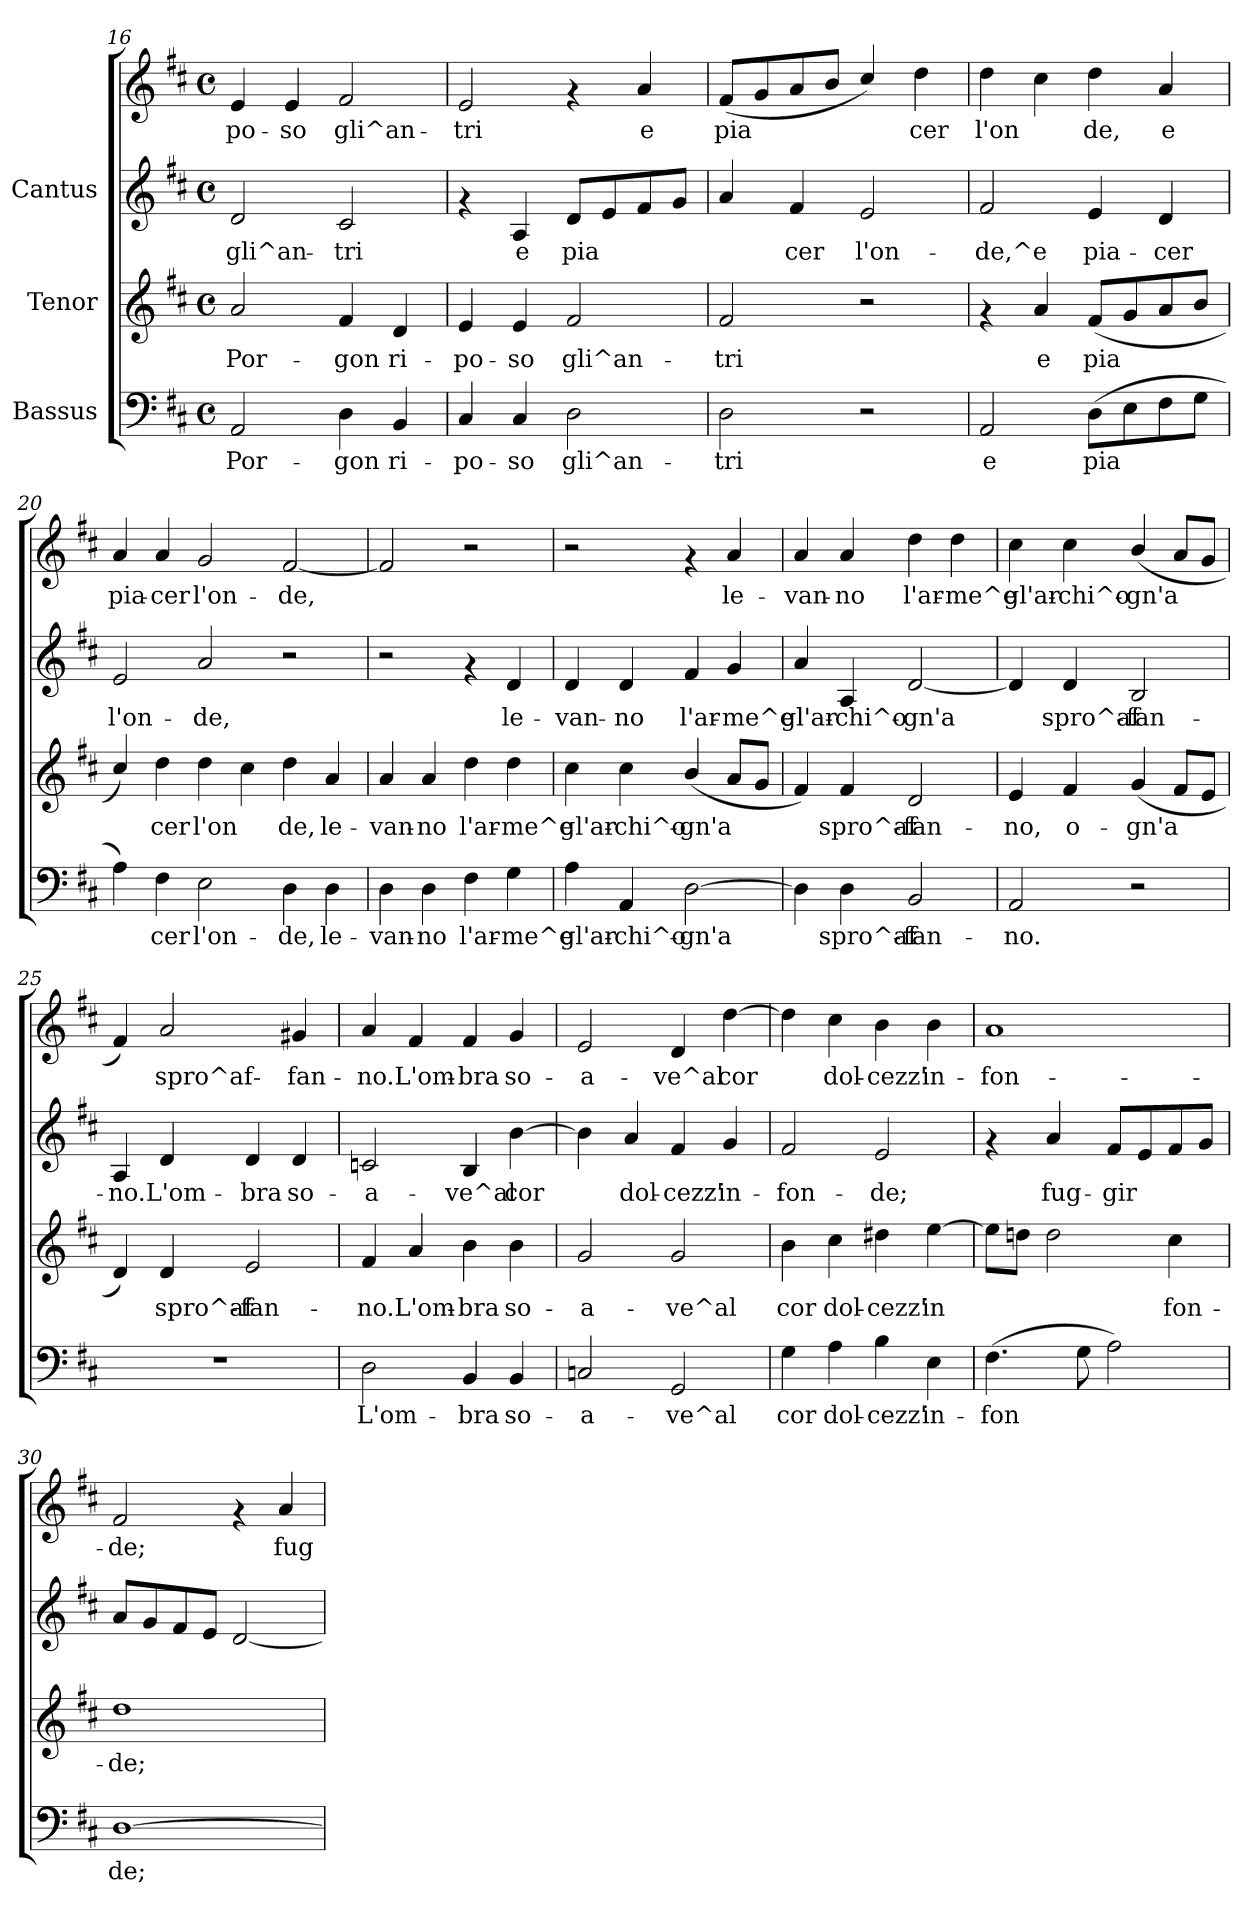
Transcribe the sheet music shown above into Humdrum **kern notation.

**kern	**text	**kern	**text	**kern	**text	**kern	**text
*part3	*part3	*part2	*part2	*part1	*part1	*part1	*part1
*staff4	*staff4	*staff3	*staff3	*staff2	*staff2	*staff1	*staff1
*I"Bassus	*	*I"Tenor	*	*I"Cantus	*	*	*
*clefF4	*	*clefG2	*	*clefG2	*	*clefG2	*
*k[f#c#]	*	*k[f#c#]	*	*k[f#c#]	*	*k[f#c#]	*
*D:	*	*D:	*	*D:	*	*D:	*
*M4/4	*	*M4/4	*	*M4/4	*	*M4/4	*
*met(c)	*	*met(c)	*	*met(c)	*	*met(c)	*
=16	=16	=16	=16	=16	=16	=16	=16
!	!LO:LY:b:cj	!	!LO:LY:b:cj	!	!LO:LY:b:cj	!	!LO:LY:b:cj
2AA/	Por-	2a/	Por-	2d/	-gli^an-	4e/	po-
!	!	!	!	!	!	!	!LO:LY:b:cj
.	.	.	.	.	.	4e/	-so
!	!LO:LY:b:cj	!	!LO:LY:b:cj	!	!LO:LY:b:cj	!	!LO:LY:b:cj
4D\	-gon	4f#/	-gon	2c#/	-tri	2f#/	gli^an-
!	!LO:LY:b:cj	!	!LO:LY:b:cj	!	!	!	!
4BB/	ri-	4d/	ri-	.	.	.	.
=17	=17	=17	=17	=17	=17	=17	=17
!	!LO:LY:b:cj	!	!LO:LY:b:cj	!	!	!	!LO:LY:b:cj
4C#/	-po-	4e/	-po-	4rf	.	2e/	tri
!	!LO:LY:b:cj	!	!LO:LY:b:cj	!	!LO:LY:b:cj	!	!
4C#/	-so	4e/	-so	4A/	e	.	.
!	!LO:LY:b:cj	!	!LO:LY:b:cj	!	!LO:LY:b:cj	!	!
2D\	gli^an-	2f#/	gli^an-	8d/L	pia-	4rf	.
!	!	!	!	!	!LO:LY:b:cj	!	!
.	.	.	.	8e/	--	.	.
!	!	!	!	!	!LO:LY:b:cj	!	!LO:LY:b:cj
.	.	.	.	8f#/	--	4a/	e
!	!	!	!	!	!LO:LY:b:cj	!	!
.	.	.	.	8g/J	--	.	.
=18	=18	=18	=18	=18	=18	=18	=18
!	!LO:LY:b:cj	!	!LO:LY:b:cj	!	!LO:LY:b:cj	!	!LO:LY:b:cj
2D\	-tri	2f#/	-tri	4a/	.	(<8f#/L	-pia-
!	!	!	!	!	!	!	!LO:LY:b:cj
.	.	.	.	.	.	8g/	-
!	!	!	!	!	!LO:LY:b:cj	!	!LO:LY:b:cj
.	.	.	.	4f#/	cer	8a/	.
!	!	!	!	!	!	!	!LO:LY:b:cj
.	.	.	.	.	.	8b/J	.
!	!	!	!	!	!LO:LY:b:cj	!	!LO:LY:b:cj
2r	.	2r	.	2e/	l'on-	4cc#/)	.
!	!	!	!	!	!	!	!LO:LY:b:cj
.	.	.	.	.	.	4dd\	cer
!!LO:LB:g=z
=19	=19	=19	=19	=19	=19	=19	=19
!	!LO:LY:b:cj	!	!	!	!LO:LY:b:cj	!	!LO:LY:b:cj
2AA/	e	4rf	.	2f#/	de,^e	4dd\	-l'on-
!	!	!	!LO:LY:b:cj	!	!	!	!LO:LY:b:cj
.	.	4a/	e	.	.	4cc#\	-
!	!LO:LY:b:cj	!	!LO:LY:b:cj	!	!LO:LY:b:cj	!	!LO:LY:b:cj
(>8D\L	pia-	(<8f#/L	pia-	4e/	pia-	4dd\	de,
!	!LO:LY:b:cj	!	!LO:LY:b:cj	!	!	!	!
8E\	--	8g/	--	.	.	.	.
!	!LO:LY:b:cj	!	!LO:LY:b:cj	!	!LO:LY:b:cj	!	!LO:LY:b:cj
8F#\	--	8a/	--	4d/	-cer	4a/	e
!	!LO:LY:b:cj	!	!LO:LY:b:cj	!	!	!	!
8G\J	--	8b/J	--	.	.	.	.
=20	=20	=20	=20	=20	=20	=20	=20
!	!LO:LY:b:cj	!	!LO:LY:b:cj	!	!LO:LY:b:cj	!	!LO:LY:b:cj
4A\)	-	4cc#/)	-	2e/	l'on-	4a/	pia-
!	!LO:LY:b:cj	!	!LO:LY:b:cj	!	!	!	!LO:LY:b:cj
4F#\	cer	4dd\	cer	.	.	4a/	-cer
!	!LO:LY:b:cj	!	!LO:LY:b:cj	!	!LO:LY:b:cj	!	!LO:LY:b:cj
2E\	l'on-	4dd\	l'on-	2a/	-de,	2g/	l'on-
!	!	!	!LO:LY:b:cj	!	!	!	!
.	.	4cc#\	-	.	.	.	.
!	!LO:LY:b:cj	!	!LO:LY:b:cj	!	!	!	!LO:LY:b:cj
4D\	-de,	4dd\	de,	2r	.	[<2f#/	-de,
!	!LO:LY:b:cj	!	!LO:LY:b:cj	!	!	!	!
4D\	le-	4a/	le-	.	.	.	.
=21	=21	=21	=21	=21	=21	=21	=21
!	!LO:LY:b:cj	!	!LO:LY:b:cj	!	!	!	!
4D\	-van-	4a/	-van-	2r	.	2f#/]	.
!	!LO:LY:b:cj	!	!LO:LY:b:cj	!	!	!	!
4D\	-no	4a/	-no	.	.	.	.
!	!LO:LY:b:cj	!	!LO:LY:b:cj	!	!	!	!
4F#\	l'ar-	4dd\	l'ar-	4rf	.	2r	.
!	!LO:LY:b:cj	!	!LO:LY:b:cj	!	!LO:LY:b:cj	!	!
4G\	-me^e	4dd\	-me^e	4d/	le-	.	.
=22	=22	=22	=22	=22	=22	=22	=22
!	!LO:LY:b:cj	!	!LO:LY:b:cj	!	!LO:LY:b:cj	!	!
4A\	gl'ar-	4cc#\	gl'ar-	4d/	-van-	2r	.
!	!LO:LY:b:cj	!	!LO:LY:b:cj	!	!LO:LY:b:cj	!	!
4AA/	-chi^o-	4cc#\	-chi^o-	4d/	-no	.	.
!	!LO:LY:b:cj	!	!LO:LY:b:cj	!	!LO:LY:b:cj	!	!
[>2D\	-gn'a-	(<4b/	-gn'a-	4f#/	l'ar-	4rf	.
!	!	!	!LO:LY:b:cj	!	!LO:LY:b:cj	!	!LO:LY:b:cj
.	.	8a/L	--	4g/	-me^e	4a/	-le-
!	!	!	!LO:LY:b:cj	!	!	!	!
.	.	8g/J	--	.	.	.	.
!!LO:LB:g=z
=23	=23	=23	=23	=23	=23	=23	=23
!	!LO:LY:b:cj	!	!LO:LY:b:cj	!	!LO:LY:b:cj	!	!LO:LY:b:cj
4D\]	-	4f#/)	-	4a/	gl'ar-	4a/	van-
!	!LO:LY:b:cj	!	!LO:LY:b:cj	!	!LO:LY:b:cj	!	!LO:LY:b:cj
4D\	spro^af-	4f#/	spro^af-	4A/	-chi^o-	4a/	-no
!	!LO:LY:b:cj	!	!LO:LY:b:cj	!	!LO:LY:b:cj	!	!LO:LY:b:cj
2BB/	-fan-	2d/	-fan-	[<2d/	-gn'a-	4dd\	l'ar-
!	!	!	!	!	!	!	!LO:LY:b:cj
.	.	.	.	.	.	4dd\	-me^e
=24	=24	=24	=24	=24	=24	=24	=24
!	!LO:LY:b:cj	!	!LO:LY:b:cj	!	!LO:LY:b:cj	!	!LO:LY:b:cj
2AA/	-no.	4e/	-no,	4d/]	-	4cc#\	-gl'ar-
!	!	!	!LO:LY:b:cj	!	!LO:LY:b:cj	!	!LO:LY:b:cj
.	.	4f#/	o-	4d/	spro^af-	4cc#\	-chi^o-
!	!	!	!LO:LY:b:cj	!	!LO:LY:b:cj	!	!LO:LY:b:cj
2r	.	(<4g/	-gn'a-	2B/	-fan-	(<4b/	-gn'a-
!	!	!	!LO:LY:b:cj	!	!	!	!LO:LY:b:cj
.	.	8f#/L	--	.	.	8a/L	--
!	!	!	!LO:LY:b:cj	!	!	!	!LO:LY:b:cj
.	.	8e/J	--	.	.	8g/J	--
=25	=25	=25	=25	=25	=25	=25	=25
!	!	!	!LO:LY:b:cj	!	!LO:LY:b:cj	!	!LO:LY:b:cj
1r	.	4d/)	-	4A/	-no.	4f#/)	-
!	!	!	!LO:LY:b:cj	!	!LO:LY:b:cj	!	!LO:LY:b:cj
.	.	4d/	spro^af-	4d/	L'om-	2a/	spro^af-
!	!	!	!LO:LY:b:cj	!	!LO:LY:b:cj	!	!
.	.	2e/	-fan-	4d/	-bra	.	.
!	!	!	!	!	!LO:LY:b:cj	!	!LO:LY:b:cj
.	.	.	.	4d/	so-	4g#X/	-fan-
=26	=26	=26	=26	=26	=26	=26	=26
!	!LO:LY:b:cj	!	!LO:LY:b:cj	!	!LO:LY:b:cj	!	!LO:LY:b:cj
2D\	L'om-	4f#/	-no.	2cn/	-a-	4a/	-no.
!	!	!	!LO:LY:b:cj	!	!	!	!LO:LY:b:cj
.	.	4a/	L'om-	.	.	4f#/	L'om-
!	!LO:LY:b:cj	!	!LO:LY:b:cj	!	!LO:LY:b:cj	!	!LO:LY:b:cj
4BB/	-bra	4b\	-bra	4B/	-ve^al	4f#/	-bra
!	!LO:LY:b:cj	!	!LO:LY:b:cj	!	!LO:LY:b:cj	!	!LO:LY:b:cj
4BB/	so-	4b\	so-	[>4b\	cor	4g/	so-
!!LO:PB:g=z
=27	=27	=27	=27	=27	=27	=27	=27
!	!LO:LY:b:cj	!	!LO:LY:b:cj	!	!LO:LY:b:cj	!	!LO:LY:b:cj
2Cn/	-a-	2g/	-a-	4b\]	.	2e/	a-
!	!	!	!	!	!LO:LY:b:cj	!	!
.	.	.	.	4a/	dol-	.	.
!	!LO:LY:b:cj	!	!LO:LY:b:cj	!	!LO:LY:b:cj	!	!LO:LY:b:cj
2GG/	-ve^al	2g/	-ve^al	4f#/	-cezz'	4d/	-ve^al
!	!	!	!	!	!LO:LY:b:cj	!	!LO:LY:b:cj
.	.	.	.	4g/	in-	[>4dd\	cor
=28	=28	=28	=28	=28	=28	=28	=28
!	!LO:LY:b:cj	!	!LO:LY:b:cj	!	!LO:LY:b:cj	!	!LO:LY:b:cj
4G\	cor	4b\	cor	2f#/	-fon-	4dd\]	-
!	!LO:LY:b:cj	!	!LO:LY:b:cj	!	!	!	!LO:LY:b:cj
4A\	dol-	4cc#\	dol-	.	.	4cc#\	dol-
!	!LO:LY:b:cj	!	!LO:LY:b:cj	!	!LO:LY:b:cj	!	!LO:LY:b:cj
4B\	-cezz'	4dd#X\	-cezz'	2e/	-de;	4b\	-cezz'
!	!LO:LY:b:cj	!	!LO:LY:b:cj	!	!	!	!LO:LY:b:cj
4E\	in-	[>4ee\	in-	.	.	4b\	in-
=29	=29	=29	=29	=29	=29	=29	=29
!	!LO:LY:b:cj	!	!LO:LY:b:cj	!	!	!	!LO:LY:b:cj
(>4.F#\	-fon-	8ee\L]	-	4rf	.	1a	fon-
!	!	!	!LO:LY:b:cj	!	!	!	!
.	.	8ddn\J	.	.	.	.	.
!	!	!	!LO:LY:b:cj	!	!LO:LY:b:cj	!	!
.	.	2dd\	.	4a/	-fug-	.	.
!	!LO:LY:b:cj	!	!	!	!	!	!
8G\	--	.	.	.	.	.	.
!	!LO:LY:b:cj	!	!	!	!LO:LY:b:cj	!	!
2A\)	--	.	.	8f#/L	-gir	.	.
!	!	!	!	!	!LO:LY:b:cj	!	!
.	.	.	.	8e/	.	.	.
!	!	!	!LO:LY:b:cj	!	!LO:LY:b:cj	!	!
.	.	4cc#\	fon-	8f#/	.	.	.
!	!	!	!	!	!LO:LY:b:cj	!	!
.	.	.	.	8g/J	.	.	.
=30	=30	=30	=30	=30	=30	=30	=30
!	!LO:LY:b:cj	!	!LO:LY:b:cj	!	!	!	!LO:LY:b:cj
[>1D	-de;	1dd	-de;	8a/L	.	2f#/	de;
.	.	.	.	8g/	.	.	.
.	.	.	.	8f#/	.	.	.
.	.	.	.	8e/J	.	.	.
.	.	.	.	[<2d/	.	4rf	.
!	!	!	!	!	!	!	!LO:LY:b:cj
.	.	.	.	.	.	4a/	fug-
=	=	=	=	=	=	=	=
*-	*-	*-	*-	*-	*-	*-	*-
